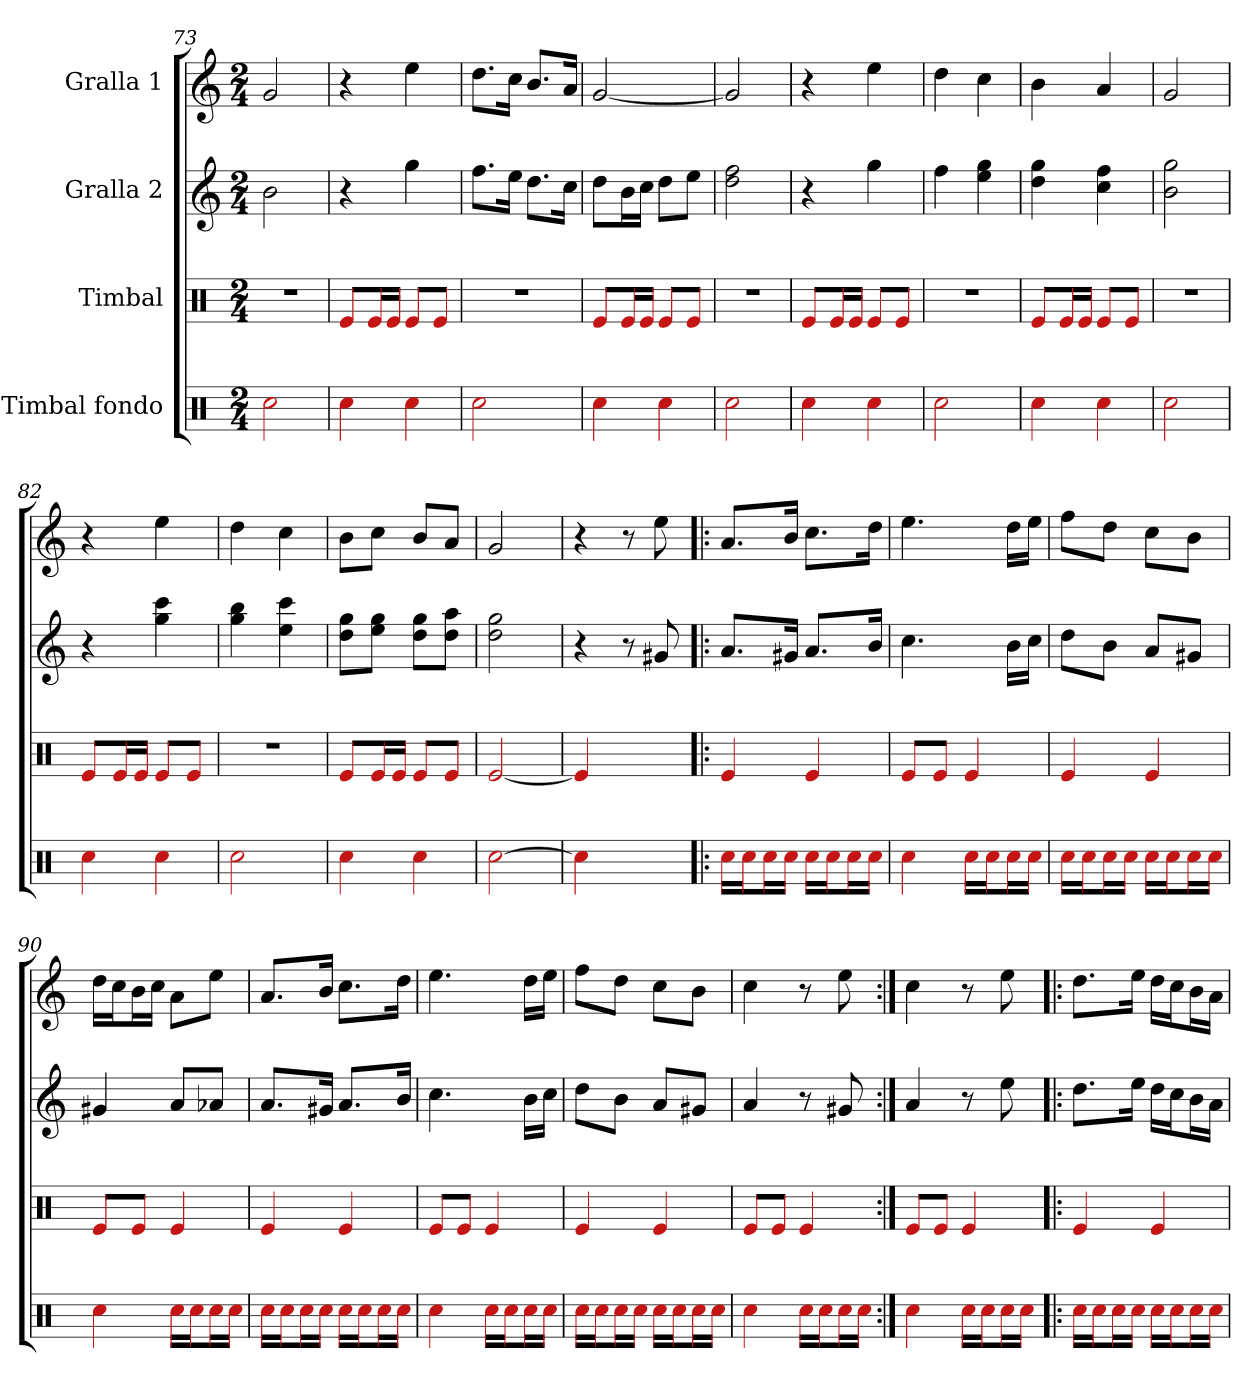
**kern	**kern	**kern	**kern
*part4	*part3	*part2	*part1
*staff4	*staff3	*staff2	*staff1
*I"Timbal fondo	*I"Timbal	*I"Gralla 2	*I"Gralla 1
*clefX	*clefX	*clefG2	*clefG2
*k[]	*k[]	*k[]	*k[]
*M2/4	*M2/4	*M2/4	*M2/4
=73	=73	=73	=73
2cc	2r	2b	2g
=74	=74	=74	=74
4cc	8e-/L	4r	4r
.	16e-/L	.	.
.	16e-/JJ	.	.
4cc	8e-/L	4gg	4ee
.	8e-/J	.	.
=75	=75	=75	=75
2cc	2r	8.ff\L	8.dd\L
.	.	16ee\Jk	16cc\Jk
.	.	8.dd\L	8.b/L
.	.	16cc\Jk	16a/Jk
=76	=76	=76	=76
4cc	8e-/L	8dd\L	[2g
.	16e-/L	16b\L	.
.	16e-/JJ	16cc\JJ	.
4cc	8e-/L	8dd\L	.
.	8e-/J	8ee\J	.
=77	=77	=77	=77
2cc	2r	2ff 2dd	2g]
=78	=78	=78	=78
4cc	8e-/L	4r	4r
.	16e-/L	.	.
.	16e-/JJ	.	.
4cc	8e-/L	4gg	4ee
.	8e-/J	.	.
=79	=79	=79	=79
2cc	2r	4ff	4dd
.	.	4gg 4ee	4cc
=80	=80	=80	=80
4cc	8e-/L	4dd 4gg	4b
.	16e-/L	.	.
.	16e-/JJ	.	.
4cc	8e-/L	4ff 4cc	4a
.	8e-/J	.	.
=81	=81	=81	=81
2cc	2r	2b 2gg	2g
=82	=82	=82	=82
4cc	8e-/L	4r	4r
.	16e-/L	.	.
.	16e-/JJ	.	.
4cc	8e-/L	4gg 4ccc	4ee
.	8e-/J	.	.
=83	=83	=83	=83
2cc	2r	4bb 4gg	4dd
.	.	4ccc 4ee	4cc
=84	=84	=84	=84
4cc	8e-/L	8gg\ 8dd\L	8b\L
.	16e-/L	8ee\ 8gg\J	8cc\J
.	16e-/JJ	.	.
4cc	8e-/L	8dd\ 8gg\L	8b/L
.	8e-/J	8dd\ 8aa\J	8a/J
=85	=85	=85	=85
[2cc	[2e-	2gg 2dd	2g
=86	=86	=86	=86
4cc]	4e-]	4r	4r
4ryy	4ryy	8r	8r
.	.	8g#	8ee
=87!|:	=87!|:	=87!|:	=87!|:
16cc\LL	4e-	8.a/L	8.a/L
16cc\J	.	.	.
16cc\L	.	.	.
16cc\JJ	.	16g#/Jk	16b/Jk
16cc\LL	4e-	8.a/L	8.cc\L
16cc\J	.	.	.
16cc\L	.	.	.
16cc\JJ	.	16b/Jk	16dd\Jk
=88	=88	=88	=88
4cc	8e-/L	4.cc	4.ee
.	8e-/J	.	.
16cc\LL	4e-	.	.
16cc\J	.	.	.
16cc\L	.	16b\LL	16dd\LL
16cc\JJ	.	16cc\JJ	16ee\JJ
=89	=89	=89	=89
16cc\LL	4e-	8dd\L	8ff\L
16cc\J	.	.	.
16cc\L	.	8b\J	8dd\J
16cc\JJ	.	.	.
16cc\LL	4e-	8a/L	8cc\L
16cc\J	.	.	.
16cc\L	.	8g#/J	8b\J
16cc\JJ	.	.	.
=90	=90	=90	=90
4cc	8e-/L	4g#	16dd\LL
.	.	.	16cc\J
.	8e-/J	.	16b\L
.	.	.	16cc\JJ
16cc\LL	4e-	8a/L	8a\L
16cc\J	.	.	.
16cc\L	.	8a-/J	8ee\J
16cc\JJ	.	.	.
=91	=91	=91	=91
16cc\LL	4e-	8.a/L	8.a/L
16cc\J	.	.	.
16cc\L	.	.	.
16cc\JJ	.	16g#/Jk	16b/Jk
16cc\LL	4e-	8.a/L	8.cc\L
16cc\J	.	.	.
16cc\L	.	.	.
16cc\JJ	.	16b/Jk	16dd\Jk
=92	=92	=92	=92
4cc	8e-/L	4.cc	4.ee
.	8e-/J	.	.
16cc\LL	4e-	.	.
16cc\J	.	.	.
16cc\L	.	16b\LL	16dd\LL
16cc\JJ	.	16cc\JJ	16ee\JJ
=93	=93	=93	=93
16cc\LL	4e-	8dd\L	8ff\L
16cc\J	.	.	.
16cc\L	.	8b\J	8dd\J
16cc\JJ	.	.	.
16cc\LL	4e-	8a/L	8cc\L
16cc\J	.	.	.
16cc\L	.	8g#/J	8b\J
16cc\JJ	.	.	.
=94	=94	=94	=94
4cc	8e-/L	4a	4cc
.	8e-/J	.	.
16cc\LL	4e-	8r	8r
16cc\J	.	.	.
16cc\L	.	8g#	8ee
16cc\JJ	.	.	.
=95:|!	=95:|!	=95:|!	=95:|!
4cc	8e-/L	4a	4cc
.	8e-/J	.	.
16cc\LL	4e-	8r	8r
16cc\J	.	.	.
16cc\L	.	8ee	8ee
16cc\JJ	.	.	.
=96!|:	=96!|:	=96!|:	=96!|:
16cc\LL	4e-	8.dd\L	8.dd\L
16cc\J	.	.	.
16cc\L	.	.	.
16cc\JJ	.	16ee\Jk	16ee\Jk
16cc\LL	4e-	16dd\LL	16dd\LL
16cc\J	.	16cc\J	16cc\J
16cc\L	.	16b\L	16b\L
16cc\JJ	.	16a\JJ	16a\JJ
=	=	=	=
*-	*-	*-	*-
